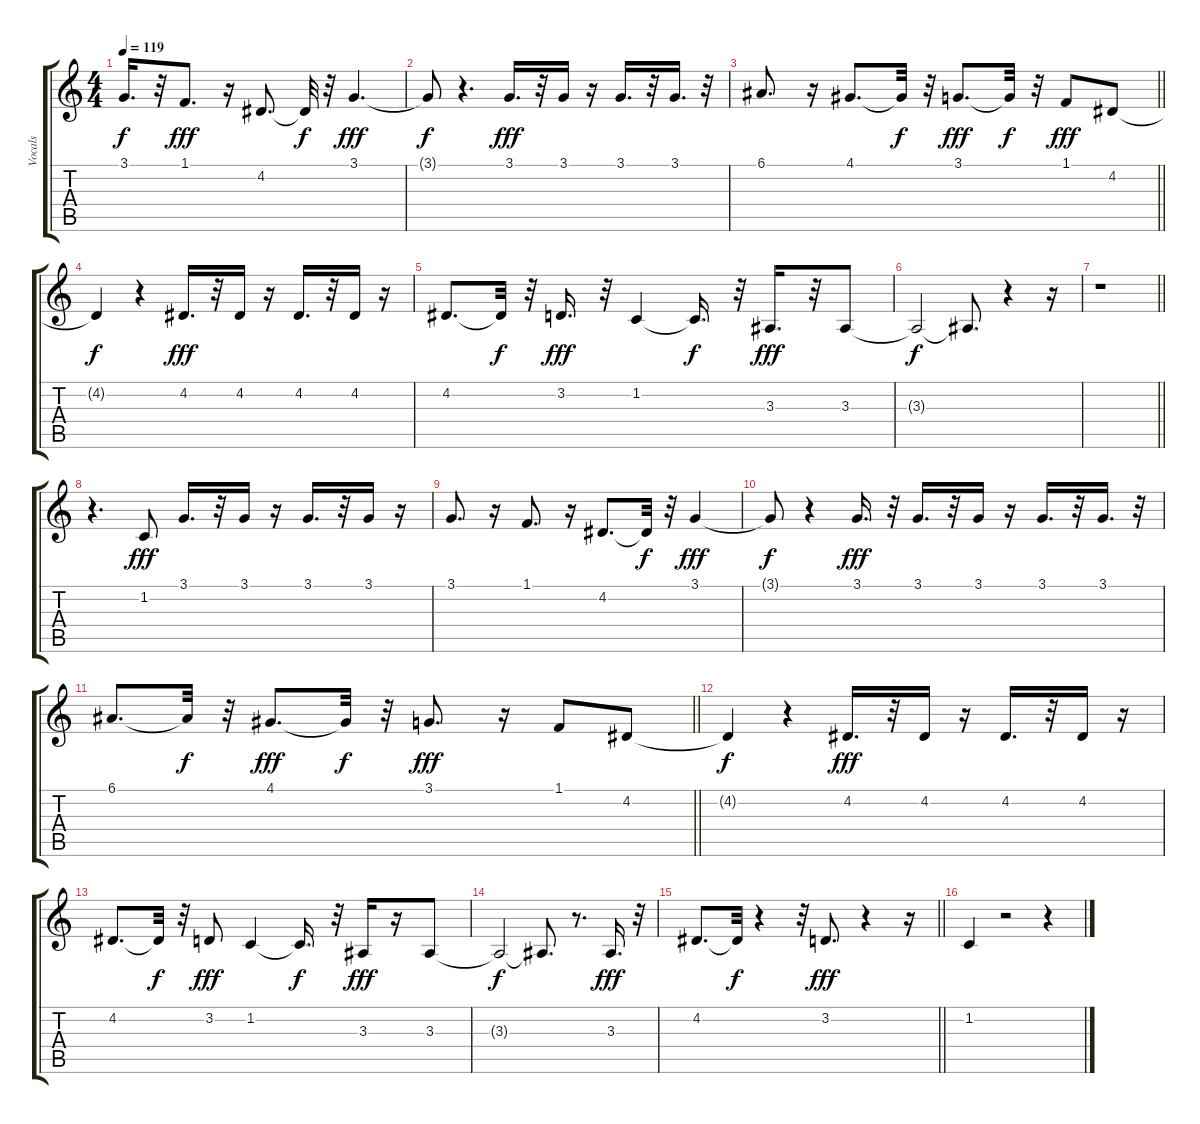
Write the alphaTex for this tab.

\track ("Vocals" "Vocals") {instrument altosax}
\staff {score tabs}
\tuning (E4 B3 G3 D3 A2 E2) {hide}
\ts (4 4)
\tempo 119
\clef g2
\ks c
3.1{t}.16{d dy f} r.32 1.1.8{d dy fff} r.16 4.2.8{d} 4.2{t}.32{dy f} r.32 3.1.4{d dy fff} |
3.1{t}.8{dy f} r.4{d} 3.1.16{d dy fff} r.32 3.1.16 r.16 3.1.16{d} r.32 3.1.16{d} r.32 |
\barLineRight lightlight
6.1.8{d} r.16 4.1.8{d} 4.1{t}.32{dy f} r.32 3.1.8{d dy fff} 3.1{t}.32{dy f} r.32 1.1.8{dy fff} 4.2.8 |
4.2{t}.4{dy f} r.4 4.2.16{d dy fff} r.32 4.2.16 r.16 4.2.16{d} r.32 4.2.16 r.16 |
4.2.8{d} 4.2{t}.32{dy f} r.32 3.2.16{d dy fff} r.32 1.2.4 1.2{t}.16{d dy f} r.32 3.3.16{d dy fff} r.32 3.3.8 |
3.3{t}.2{dy f} 3.3{t}.8{d} r.4 r.16 |
\barLineRight lightlight
r.1 |
r.4{d} 1.2.8{dy fff} 3.1.16{d} r.32 3.1.16 r.16 3.1.16{d} r.32 3.1.16 r.16 |
3.1.8{d} r.16 1.1.8{d} r.16 4.2.8{d} 4.2{t}.32{dy f} r.32 3.1.4{dy fff} |
3.1{t}.8{dy f} r.4 3.1.16{d dy fff} r.32 3.1.16{d} r.32 3.1.16 r.16 3.1.16{d} r.32 3.1.16{d} r.32 |
\barLineRight lightlight
6.1.8{d} 6.1{t}.32{dy f} r.32 4.1.8{d dy fff} 4.1{t}.32{dy f} r.32 3.1.8{d dy fff} r.16 1.1.8 4.2.8 |
4.2{t}.4{dy f} r.4 4.2.16{d dy fff} r.32 4.2.16 r.16 4.2.16{d} r.32 4.2.16 r.16 |
4.2.8{d} 4.2{t}.32{dy f} r.32 3.2.8{dy fff} 1.2.4 1.2{t}.16{d dy f} r.32 3.3.16{dy fff} r.16 3.3.8 |
3.3{t}.2{dy f} 3.3{t}.8{d} r.8{d} 3.3.16{d dy fff} r.32 |
\barLineRight lightlight
4.2.8{d} 4.2{t}.32{dy f} r.4 r.32 3.2.8{d dy fff} r.4 r.16 |
1.2.4 r.2 r.4
